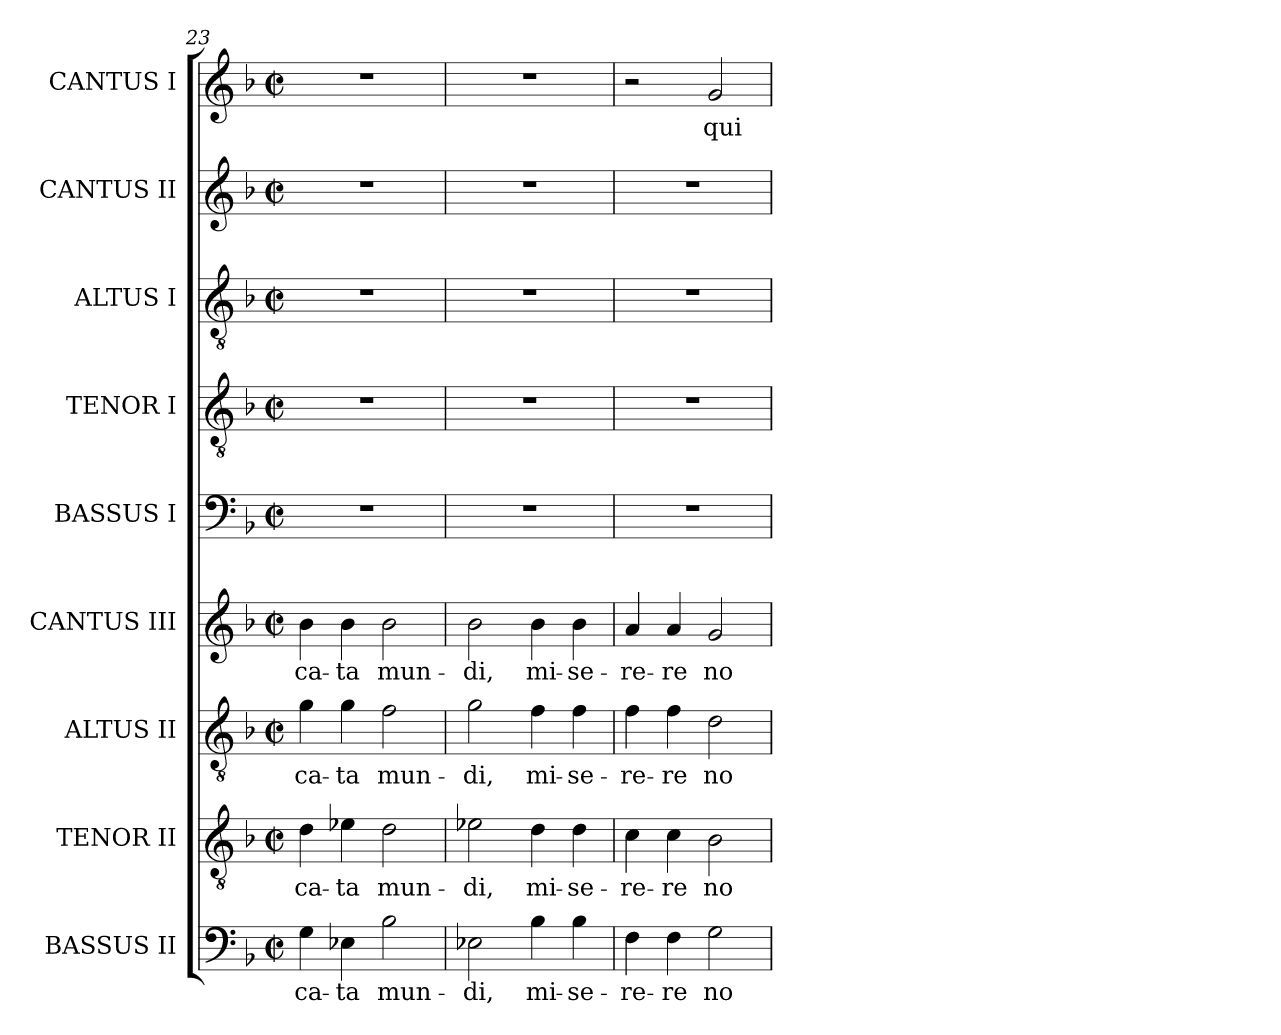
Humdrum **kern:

**kern	**text	**kern	**text	**kern	**text	**kern	**text	**kern	**kern	**kern	**kern	**kern	**text
*part9	*part9	*part8	*part8	*part7	*part7	*part6	*part6	*part5	*part4	*part3	*part2	*part1	*part1
*staff9	*staff9	*staff8	*staff8	*staff7	*staff7	*staff6	*staff6	*staff5	*staff4	*staff3	*staff2	*staff1	*staff1
*I"BASSUS II	*	*I"TENOR II	*	*I"ALTUS II	*	*I"CANTUS III	*	*I"BASSUS I	*I"TENOR I	*I"ALTUS I	*I"CANTUS II	*I"CANTUS I	*
*I'B. II	*	*I'T. II	*	*I'A. II	*	*I'C. III	*	*I'B. I	*I'T. I	*I'A. I	*I'C. II	*I'C. I	*
*clefF4	*	*clefGv2	*	*clefGv2	*	*clefG2	*	*clefF4	*clefGv2	*clefGv2	*clefG2	*clefG2	*
*	*	*ITrd7c12	*	*ITrd7c12	*	*	*	*	*ITrd7c12	*ITrd7c12	*	*	*
*k[b-]	*	*k[b-]	*	*k[b-]	*	*k[b-]	*	*k[b-]	*k[b-]	*k[b-]	*k[b-]	*k[b-]	*
*F:	*	*F:	*	*F:	*	*F:	*	*F:	*F:	*F:	*F:	*F:	*
*M2/2	*	*M2/2	*	*M2/2	*	*M2/2	*	*M2/2	*M2/2	*M2/2	*M2/2	*M2/2	*
*met(c|)	*	*met(c|)	*	*met(c|)	*	*met(c|)	*	*met(c|)	*met(c|)	*met(c|)	*met(c|)	*met(c|)	*
=23	=23	=23	=23	=23	=23	=23	=23	=23	=23	=23	=23	=23	=23
!	!LO:LY:b:color=#000000	!	!	!	!	!	!	!	!	!	!	!	!
!	!	!	!LO:LY:b:color=#000000	!	!	!	!	!	!	!	!	!	!
!	!	!	!	!	!LO:LY:b:color=#000000	!	!	!	!	!	!	!	!
!	!	!	!	!	!	!	!LO:LY:b:color=#000000	!	!	!	!	!	!
4Gi\	-ca-	4Di\	-ca-	4Gi\	-ca-	4b-i\	-ca-	1r	1r	1r	1r	1r	.
!	!LO:LY:b:color=#000000	!	!	!	!	!	!	!	!	!	!	!	!
!	!	!	!LO:LY:b:color=#000000	!	!	!	!	!	!	!	!	!	!
!	!	!	!	!	!LO:LY:b:color=#000000	!	!	!	!	!	!	!	!
!	!	!	!	!	!	!	!LO:LY:b:color=#000000	!	!	!	!	!	!
4E-Xi\	-ta	4E-Xi\	-ta	4Gi\	-ta	4b-i\	-ta	.	.	.	.	.	.
!	!LO:LY:b:color=#000000	!	!	!	!	!	!	!	!	!	!	!	!
!	!	!	!LO:LY:b:color=#000000	!	!	!	!	!	!	!	!	!	!
!	!	!	!	!	!LO:LY:b:color=#000000	!	!	!	!	!	!	!	!
!	!	!	!	!	!	!	!LO:LY:b:color=#000000	!	!	!	!	!	!
2B-i\	mun-	2Di\	mun-	2Fi\	mun-	2b-i\	mun-	.	.	.	.	.	.
!!LO:PB:g=z
=24	=24	=24	=24	=24	=24	=24	=24	=24	=24	=24	=24	=24	=24
!	!LO:LY:b:color=#000000	!	!	!	!	!	!	!	!	!	!	!	!
!	!	!	!LO:LY:b:color=#000000	!	!	!	!	!	!	!	!	!	!
!	!	!	!	!	!LO:LY:b:color=#000000	!	!	!	!	!	!	!	!
!	!	!	!	!	!	!	!LO:LY:b:color=#000000	!	!	!	!	!	!
2E-Xi\	-di,	2E-Xi\	-di,	2Gi\	-di,	2b-i\	-di,	1r	1r	1r	1r	1r	.
!	!LO:LY:b:color=#000000	!	!	!	!	!	!	!	!	!	!	!	!
!	!	!	!LO:LY:b:color=#000000	!	!	!	!	!	!	!	!	!	!
!	!	!	!	!	!LO:LY:b:color=#000000	!	!	!	!	!	!	!	!
!	!	!	!	!	!	!	!LO:LY:b:color=#000000	!	!	!	!	!	!
4B-i\	mi-	4Di\	mi-	4Fi\	mi-	4b-i\	mi-	.	.	.	.	.	.
!	!LO:LY:b:color=#000000	!	!	!	!	!	!	!	!	!	!	!	!
!	!	!	!LO:LY:b:color=#000000	!	!	!	!	!	!	!	!	!	!
!	!	!	!	!	!LO:LY:b:color=#000000	!	!	!	!	!	!	!	!
!	!	!	!	!	!	!	!LO:LY:b:color=#000000	!	!	!	!	!	!
4B-i\	-se-	4Di\	-se-	4Fi\	-se-	4b-i\	-se-	.	.	.	.	.	.
=25	=25	=25	=25	=25	=25	=25	=25	=25	=25	=25	=25	=25	=25
!	!LO:LY:b:color=#000000	!	!	!	!	!	!	!	!	!	!	!	!
!	!	!	!LO:LY:b:color=#000000	!	!	!	!	!	!	!	!	!	!
!	!	!	!	!	!LO:LY:b:color=#000000	!	!	!	!	!	!	!	!
!	!	!	!	!	!	!	!LO:LY:b:color=#000000	!	!	!	!	!	!
4Fi\	-re-	4Ci\	-re-	4Fi\	-re-	4ai/	-re-	1r	1r	1r	1r	2r	.
!	!LO:LY:b:color=#000000	!	!	!	!	!	!	!	!	!	!	!	!
!	!	!	!LO:LY:b:color=#000000	!	!	!	!	!	!	!	!	!	!
!	!	!	!	!	!LO:LY:b:color=#000000	!	!	!	!	!	!	!	!
!	!	!	!	!	!	!	!LO:LY:b:color=#000000	!	!	!	!	!	!
4Fi\	-re	4Ci\	-re	4Fi\	-re	4ai/	-re	.	.	.	.	.	.
!	!LO:LY:b:color=#000000	!	!	!	!	!	!	!	!	!	!	!	!
!	!	!	!LO:LY:b:color=#000000	!	!	!	!	!	!	!	!	!	!
!	!	!	!	!	!LO:LY:b:color=#000000	!	!	!	!	!	!	!	!
!	!	!	!	!	!	!	!LO:LY:b:color=#000000	!	!	!	!	!	!
!	!	!	!	!	!	!	!	!	!	!	!	!	!LO:LY:b:color=#000000
2Gi\	no-	2BB-i\	no-	2Di\	no-	2gi/	no-	.	.	.	.	2gi/	qui
=	=	=	=	=	=	=	=	=	=	=	=	=	=
*-	*-	*-	*-	*-	*-	*-	*-	*-	*-	*-	*-	*-	*-
